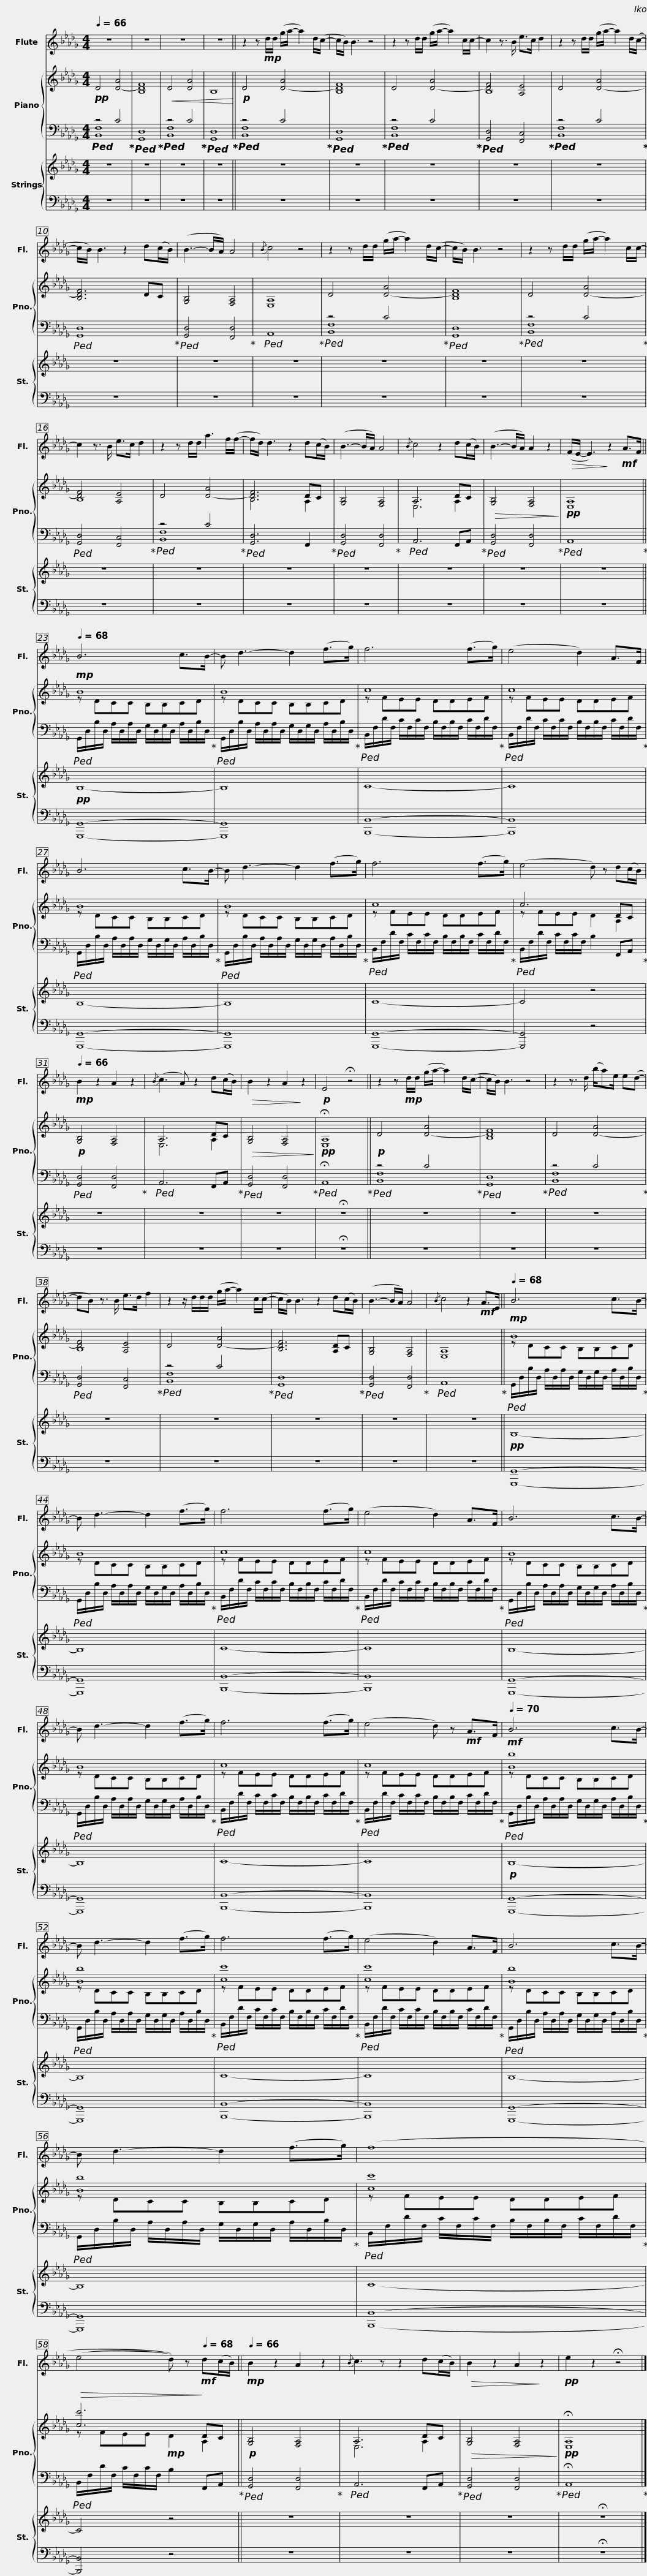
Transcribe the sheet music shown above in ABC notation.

X:1
%%score 1 { ( 2 5 ) | ( 3 4 ) } { 6 | 7 }
L:1/8
Q:1/4=66
M:4/4
I:linebreak $
K:Db
V:1 treble
V:2 treble
V:5 treble
V:3 bass
V:4 bass
V:6 treble
V:7 bass
V:1
 z8 | z8 | z8 | z8 || z2 z!mp! d/d/ (g/a/- a2) d/(c/- | %5
 c/B/) B3 z4 | z2 z d/d/ (g/a/- a2) c/c/- |$ c2 z3/2 B/ e>c d2 | z2 z d/d/ (g/a/- a2) d/(c/- | c/B/) B3 z2 d(c/B/) | %10
 (B3- B/A/) A4 |{/B} c4 z4 |$ z2 z d/d/ (g/a/- a2) d/(c/- | c/B/) B3 z4 | z2 z d/d/ (g/a/- a2) c/c/- | %15
 c2 z3/2 B/ e>c d2 | z2 z d/d/ a3 f/(f/- |$ f/d/) d3 z2 d(c/B/) | (B3- B/A/) A4 |{/B} c4 z2 d(c/B/) | %20
 (B3- B/A/) A2 z2 |!>(! (F/E/- E3)!>)! z2!mf! A>F ||$[Q:1/4=68] B6 c>B- | B d3- d2 (f>g) |$ f6 (f>g) | %25
 (e4 d2) A>F |$ B6 c>B- | B d3- d2 (f>g) |$ f6 (f>g) | (e4 d) z d(c/B/) | %30
!mp![Q:1/4=66] B2 z2 A2 z2 |{/B} (c3 A) z2 d(c/B/) |$!>(! B2 z2 A2!>)! z2 |!p! E4 !fermata!z4 || z2 z!mp! d/d/ (g/a/- a2) d/(c/- | %35
 c/B/) B3 z4 | z2 z3/2 d/ (b/a)e/ e(d- | dB) z3/2 B/ e>d f2 |$ z2 z/ d/d/d/ (g/a/- a2) c/(c/- | c/B/) B3 z2 d(c/B/) | %40
 (B3- B/A/) A4 |{/B} c4 z2!mf! A>E ||$[Q:1/4=68] B6 c>B- | B d3- d2 (f>g) |$ f6 (f>g) | %45
 (e4 d2) A>F |$ B6 c>B- | B d3- d2 (f>g) |$ f6 (f>g) | (e4 d) z!mf! A>F |$ %50
[Q:1/4=70] B6 c>B- | B d3- d2 (f>g) |$ f6 (f>g) | (e4 d2) A>F |$ B6 c>B- | %55
 B d3- d2 (f>g) |$ (f8 | (e4 d)) z!mf![Q:1/4=68] d(c/B/) ||!mp![Q:1/4=66] B2 z2 A2 z2 |{/B} c3 z z2 d(c/B/) |$ %60
!>(! B2 z2 A2!>)! z2 |!pp! e2 z2 !fermata!z4 |] %62
V:2
!pp! D4 [D-A]4 | [B,DF]8 |!<(! D4 [DA]4 | B,8!<)! ||!p! D4 [D-A]4 | %5
 [B,DF]8 | D4 [D-A]4 |$ [DF]4 [A,E]4 | D4 [D-A]4 | [B,DF]6 DC | %10
 [G,B,]4 [F,A,]4 | [E,A,]8 |$ D4 [D-A]4 | [B,DF]8 | D4 [D-A]4 | %15
 [DF]4 [A,E]4 | D4 [D-A]4 |$ [DF]6 DC | [G,B,]4 [F,A,]4 | A,6 DC | %20
!>(! [G,B,]4 [F,A,]4!>)! |!pp! [E,A,]8 ||$!mp! B8 | B8 |$ c8 | %25
 c8 |$ B8 | B8 |$ c8 | c6 DC | %30
!p! [G,B,]4 [F,A,]4 | A,6 DC |$!>(! [G,B,]4 [F,A,]4!>)! |!pp! !fermata![E,A,]8 ||!p! D4 [D-A]4 | %35
 [B,DF]8 | D4 [D-A]4 | [DF]4 [A,E]4 |$ D4 [D-A]4 | [B,DF]6 [A,D]C | %40
 [G,B,]4 [F,A,]4 | [E,A,]8 ||$!mp! B8 | B8 |$ c8 | %45
 c8 |$ B8 | B8 |$ c8 | c8 |$ %50
!mf! [Bb]8 | [Bb]8 |$ [cc']8 | [cc']8 |$ [Bb]8 | %55
 [Bb]8 |$ [cc']8 |!>(! [cc']6!>)! DC ||!p! [G,B,]4 [F,A,]4 | A,6 DC |$ %60
!>(! [G,B,]4 [F,A,]4!>)! |!pp! !fermata![E,A,]8 |] %62
V:3
!ped! z4 C4!ped-up! |!ped! [G,,D,]8!ped-up! |!ped! z4 C4!ped-up! |!ped! [G,,D,]8!ped-up! ||!ped! z4 C4!ped-up! | %5
!ped! [G,,D,]8!ped-up! |!ped! z4 C4!ped-up! |$!ped! [G,,D,]4 [F,,C,]4!ped-up! |!ped! z4 C4!ped-up! |!ped! [G,,D,]8!ped-up! | %10
!ped! [G,,D,]4 [F,,D,]4!ped-up! |!ped! A,,8!ped-up! |$!ped! z4 C4!ped-up! |!ped! [G,,D,]8!ped-up! |!ped! z4 C4!ped-up! | %15
!ped! [G,,D,]4 [F,,C,]4!ped-up! |!ped! z4 C4!ped-up! |$!ped! [G,,D,]6 F,,2!ped-up! |!ped! [G,,D,]4 [F,,D,]4!ped-up! |!ped! A,,6 F,,A,,!ped-up! | %20
!ped! [G,,D,]4 [F,,D,]4!ped-up! |!ped! A,,8!ped-up! ||$!ped! G,,/D,/B,/D,/ A,/D,/A,/D,/ G,/D,/G,/D,/ A,/D,/B,/D,/!ped-up! |!ped! G,,/D,/B,/D,/ A,/D,/A,/D,/ G,/D,/G,/D,/ A,/D,/B,/D,/!ped-up! |$!ped! B,,/F,/D/F,/ C/F,/C/F,/ B,/F,/B,/F,/ C/F,/D/F,/!ped-up! | %25
!ped! B,,/F,/D/F,/ C/F,/C/F,/ B,/F,/B,/F,/ C/F,/D/F,/!ped-up! |$!ped! G,,/D,/B,/D,/ A,/D,/A,/D,/ G,/D,/G,/D,/ A,/D,/B,/D,/!ped-up! |!ped! G,,/D,/B,/D,/ A,/D,/A,/D,/ G,/D,/G,/D,/ A,/D,/B,/D,/!ped-up! |$!ped! B,,/F,/D/F,/ C/F,/C/F,/ B,/F,/B,/F,/ C/F,/D/F,/!ped-up! |!ped! B,,/F,/D/F,/ C/F,/C/F,/ B,2 F,,A,,!ped-up! | %30
!ped! [G,,D,]4 [F,,D,]4!ped-up! |!ped! A,,6 F,,A,,!ped-up! |$!ped! [G,,D,]4 [F,,D,]4!ped-up! |!ped! !fermata!A,,8!ped-up! ||!ped! z4 C4!ped-up! | %35
!ped! [G,,D,]8!ped-up! |!ped! z4 C4!ped-up! |!ped! [G,,D,]4 [F,,C,]4!ped-up! |$!ped! z4 C4!ped-up! |!ped! [G,,D,]8!ped-up! | %40
!ped! [G,,D,]4 [F,,D,]4!ped-up! |!ped! A,,8!ped-up! ||$!ped! G,,/D,/B,/D,/ A,/D,/A,/D,/ G,/D,/G,/D,/ A,/D,/B,/D,/!ped-up! |!ped! G,,/D,/B,/D,/ A,/D,/A,/D,/ G,/D,/G,/D,/ A,/D,/B,/D,/!ped-up! |$!ped! B,,/F,/D/F,/ C/F,/C/F,/ B,/F,/B,/F,/ C/F,/D/F,/!ped-up! | %45
!ped! B,,/F,/D/F,/ C/F,/C/F,/ B,/F,/B,/F,/ C/F,/D/F,/!ped-up! |$!ped! G,,/D,/B,/D,/ A,/D,/A,/D,/ G,/D,/G,/D,/ A,/D,/B,/D,/!ped-up! |!ped! G,,/D,/B,/D,/ A,/D,/A,/D,/ G,/D,/G,/D,/ A,/D,/B,/D,/!ped-up! |$!ped! B,,/F,/D/F,/ C/F,/C/F,/ B,/F,/B,/F,/ C/F,/D/F,/!ped-up! |!ped! B,,/F,/D/F,/ C/F,/C/F,/ B,/F,/B,/F,/ C/F,/D/F,/!ped-up! |$ %50
!ped! G,,/D,/B,/D,/ A,/D,/A,/D,/ G,/D,/G,/D,/ A,/D,/B,/D,/!ped-up! |!ped! G,,/D,/B,/D,/ A,/D,/A,/D,/ G,/D,/G,/D,/ A,/D,/B,/D,/!ped-up! |$!ped! B,,/F,/D/F,/ C/F,/C/F,/ B,/F,/B,/F,/ C/F,/D/F,/!ped-up! |!ped! B,,/F,/D/F,/ C/F,/C/F,/ B,/F,/B,/F,/ C/F,/D/F,/!ped-up! |$!ped! G,,/D,/B,/D,/ A,/D,/A,/D,/ G,/D,/G,/D,/ A,/D,/B,/D,/!ped-up! | %55
!ped! G,,/D,/B,/D,/ A,/D,/A,/D,/ G,/D,/G,/D,/ A,/D,/B,/D,/!ped-up! |$!ped! B,,/F,/D/F,/ C/F,/C/F,/ B,/F,/B,/F,/ C/F,/D/F,/!ped-up! |!ped! B,,/F,/D/F,/ C/F,/C/F,/ B,2 F,,A,,!ped-up! ||!ped! [G,,D,]4 [F,,D,]4!ped-up! |!ped! A,,6 F,,A,,!ped-up! |$ %60
!ped! [G,,D,]4 [F,,D,]4!ped-up! |!ped! !fermata!A,,8!ped-up! |] %62
V:4
 [B,,F,]8 | x8 | [B,,F,]8 | x8 || [B,,F,]8 | %5
 x8 | [B,,F,]8 |$ x8 | [B,,F,]8 | x8 | %10
 x8 | x8 |$ [B,,F,]8 | x8 | [B,,F,]8 | %15
 x8 | [B,,F,]8 |$ x8 | x8 | x8 | %20
 x8 | x8 ||$ x8 | x8 |$ x8 | %25
 x8 |$ x8 | x8 |$ x8 | x8 | %30
 x8 | x8 |$ x8 | x8 || [B,,F,]8 | %35
 x8 | [B,,F,]8 | x8 |$ [B,,F,]8 | x8 | %40
 x8 | x8 ||$ x8 | x8 |$ x8 | %45
 x8 |$ x8 | x8 |$ x8 | x8 |$ %50
 x8 | x8 |$ x8 | x8 |$ x8 | %55
 x8 |$ x8 | x8 || x8 | x8 |$ %60
 x8 | x8 |] %62
V:5
 x8 | x8 | x8 | x8 || x8 | %5
 x8 | x8 |$ B,8 | x8 | x8 | %10
 x8 | x8 |$ x8 | x8 | x8 | %15
 B,8 | x8 |$ B,6 A,2 | x8 | E,6 A,2 | %20
 x8 | x8 ||$ z DCC B,B,CD | z DCC B,B,CD |$ z FEE DDEF | %25
 z FEE DDEF |$ z DCC B,B,CD | z DCC B,B,CD |$ z FEE DDEF | z FEE D2 A,2 | %30
 x8 | E,6 A,2 |$ x8 | x8 || x8 | %35
 x8 | x8 | B,8 |$ x8 | x8 | %40
 x8 | x8 ||$ z DCC B,B,CD | z DCC B,B,CD |$ z FEE DDEF | %45
 z FEE DDEF |$ z DCC B,B,CD | z DCC B,B,CD |$ z FEE DDEF | z FEE DDEF |$ %50
 z DCC B,B,CD | z DCC B,B,CD |$ z FEE DDEF | z FEE DDEF |$ z DCC B,B,CD | %55
 z DCC B,B,CD |$ z FEE DDEF | z FEE!mp! D2 A,2 || x8 | E,6 A,2 |$ %60
 x8 | x8 |] %62
V:6
 z8 | z8 | z8 | z8 || z8 | %5
 z8 | z8 |$ z8 | z8 | z8 | %10
 z8 | z8 |$ z8 | z8 | z8 | %15
 z8 | z8 |$ z8 | z8 | z8 | %20
 z8 | z8 ||$!pp! B,8- | B,8 |$ C8- | %25
 C8 |$ B,8- | B,8 |$ C8- | C4 z4 | %30
 z8 | z8 |$ z8 | !fermata!z8 || z8 | %35
 z8 | z8 | z8 |$ z8 | z8 | %40
 z8 | z8 ||$!pp! B,8- | B,8 |$ C8- | %45
 C8 |$ B,8- | B,8 |$ C8- | C8 |$ %50
!p! B,8- | B,8 |$ C8- | C8 |$ B,8- | %55
 B,8 |$ C8- | C4 z4 || z8 | z8 |$ %60
 z8 | !fermata!z8 |] %62
V:7
 z8 | z8 | z8 | z8 || z8 | %5
 z8 | z8 |$ z8 | z8 | z8 | %10
 z8 | z8 |$ z8 | z8 | z8 | %15
 z8 | z8 |$ z8 | z8 | z8 | %20
 z8 | z8 ||$ [G,,,G,,]8- | [G,,,G,,]8 |$ [B,,,B,,]8- | %25
 [B,,,B,,]8 |$ [G,,,G,,]8- | [G,,,G,,]8 |$ [G,,,G,,]8- | [G,,,G,,]4 z4 | %30
 z8 | z8 |$ z8 | !fermata!z8 || z8 | %35
 z8 | z8 | z8 |$ z8 | z8 | %40
 z8 | z8 ||$ [G,,,G,,]8- | [G,,,G,,]8 |$ [B,,,B,,]8- | %45
 [B,,,B,,]8 |$ [G,,,G,,]8- | [G,,,G,,]8 |$ [B,,,B,,]8- | [B,,,B,,]8 |$ %50
 [G,,,G,,]8- | [G,,,G,,]8 |$ [B,,,B,,]8- | [B,,,B,,]8 |$ [G,,,G,,]8- | %55
 [G,,,G,,]8 |$ [B,,,B,,]8- | [B,,,B,,]4 z4 || z8 | z8 |$ %60
 z8 | !fermata!z8 |] %62
